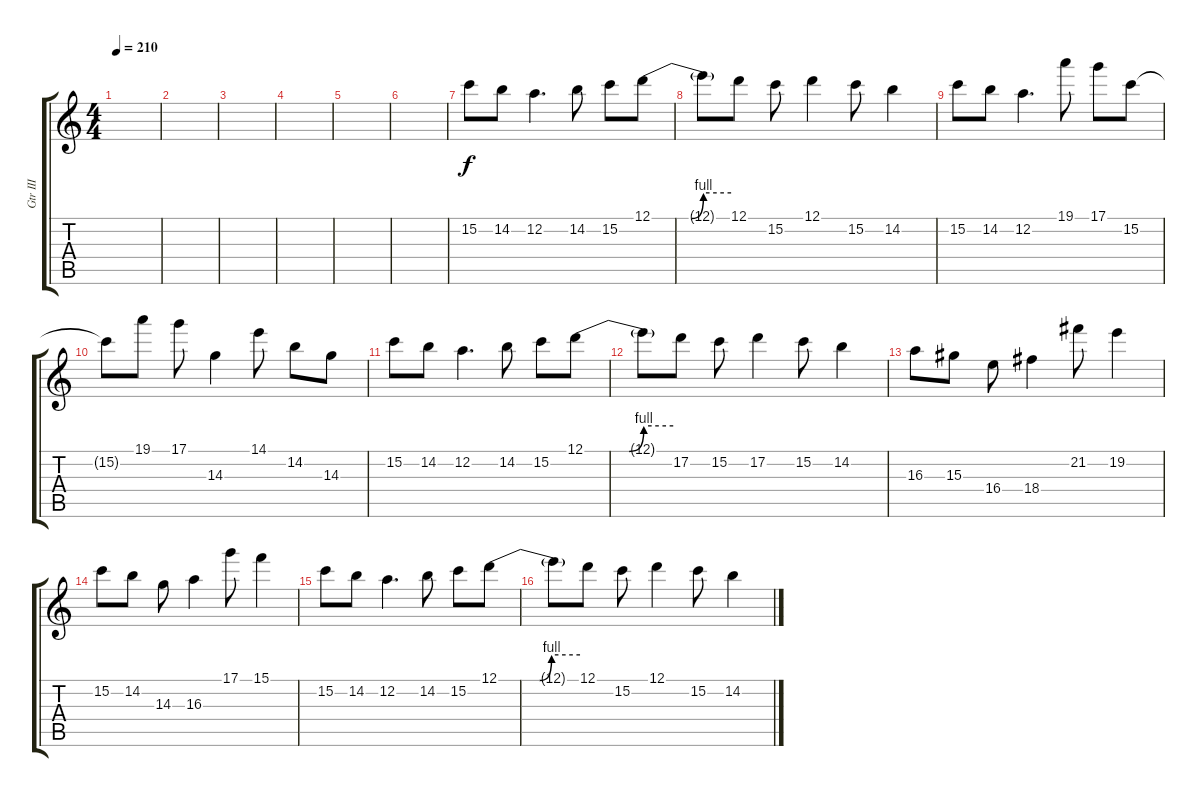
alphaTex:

\track ("Gtr III" "Gtr III") {instrument distortionguitar}
\staff {score tabs}
\tuning (D4 A3 F3 C3 G2 C2) {hide}
\ts (4 4)
\tempo 210
\clef g2
\ks c
|
|
|
|
|
|
15.2.8 14.2.8 12.2.4{d} 14.2.8 15.2.8 12.1{be (custom 0 0 15 0 30 0 39 4 60 4)}.8 |
12.1{t}.8 12.1.8 15.2.8 12.1.4 15.2.8 14.2.4 |
15.2.8 14.2.8 12.2.4{d} 19.1.8 17.1.8 15.2.8 |
15.2{t}.8 19.1.8 17.1.8 14.3.4 14.1.8 14.2.8 14.3.8 |
15.2.8 14.2.8 12.2.4{d} 14.2.8 15.2.8 12.1{be (custom 0 0 15 0 30 0 40 4 60 4)}.8 |
12.1{t}.8 17.2.8 15.2.8 17.2.4 15.2.8 14.2.4 |
16.3.8 15.3.8 16.4.8 18.4.4 21.2.8 19.2.4 |
15.2.8 14.2.8 14.3.8 16.3.4 17.1.8 15.1.4 |
15.2.8 14.2.8 12.2.4{d} 14.2.8 15.2.8 12.1{be (custom 0 0 15 0 30 0 39 4 60 4)}.8 |
12.1{t}.8 12.1.8 15.2.8 12.1.4 15.2.8 14.2.4
